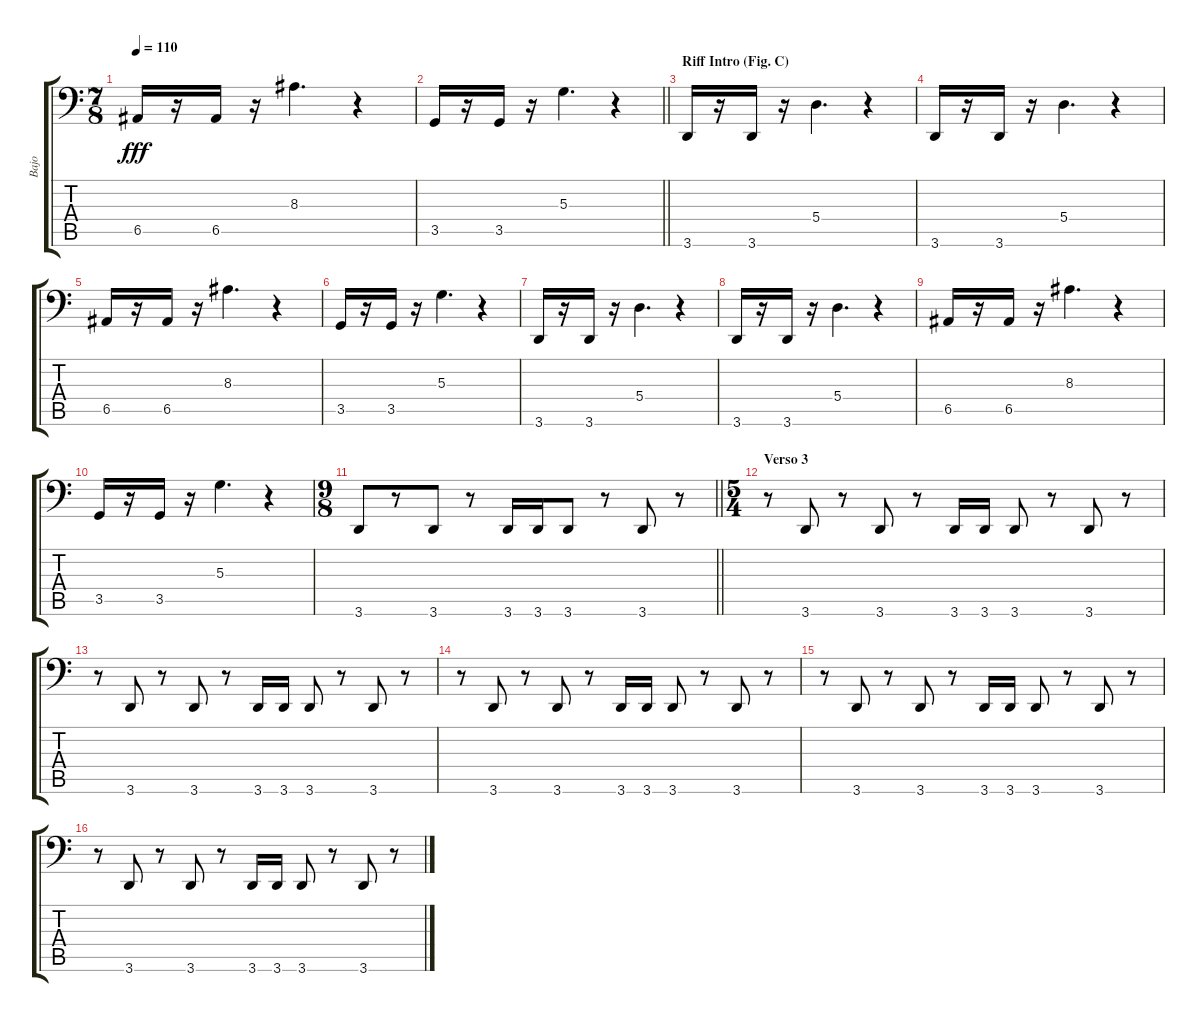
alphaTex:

\track ("Bajo " "Bajo ") {instrument electricbassfinger}
\staff {score tabs}
\tuning (C3 G2 D2 A1 E1 B0) {hide}
\ts (7 8)
\tempo 110
\clef f4
\ks c
6.5.16{dy fff} r.16 6.5.16 r.16 8.3.4{d} r.4 |
\barLineRight lightlight
3.5.16 r.16 3.5.16 r.16 5.3.4{d} r.4 |
\section ("" "Riff Intro (Fig. C)")
3.6.16 r.16 3.6.16 r.16 5.4.4{d} r.4 |
3.6.16 r.16 3.6.16 r.16 5.4.4{d} r.4 |
6.5.16 r.16 6.5.16 r.16 8.3.4{d} r.4 |
3.5.16 r.16 3.5.16 r.16 5.3.4{d} r.4 |
3.6.16 r.16 3.6.16 r.16 5.4.4{d} r.4 |
3.6.16 r.16 3.6.16 r.16 5.4.4{d} r.4 |
6.5.16 r.16 6.5.16 r.16 8.3.4{d} r.4 |
3.5.16 r.16 3.5.16 r.16 5.3.4{d} r.4 |
\ts (9 8)
\barLineRight lightlight
3.6.8 r.8 3.6.8 r.8 3.6.16 3.6.16 3.6.8 r.8 3.6.8 r.8 |
\ts (5 4)
\section ("" "Verso 3")
r.8 3.6.8 r.8 3.6.8 r.8 3.6.16 3.6.16 3.6.8 r.8 3.6.8 r.8 |
r.8 3.6.8 r.8 3.6.8 r.8 3.6.16 3.6.16 3.6.8 r.8 3.6.8 r.8 |
r.8 3.6.8 r.8 3.6.8 r.8 3.6.16 3.6.16 3.6.8 r.8 3.6.8 r.8 |
r.8 3.6.8 r.8 3.6.8 r.8 3.6.16 3.6.16 3.6.8 r.8 3.6.8 r.8 |
r.8 3.6.8 r.8 3.6.8 r.8 3.6.16 3.6.16 3.6.8 r.8 3.6.8 r.8
